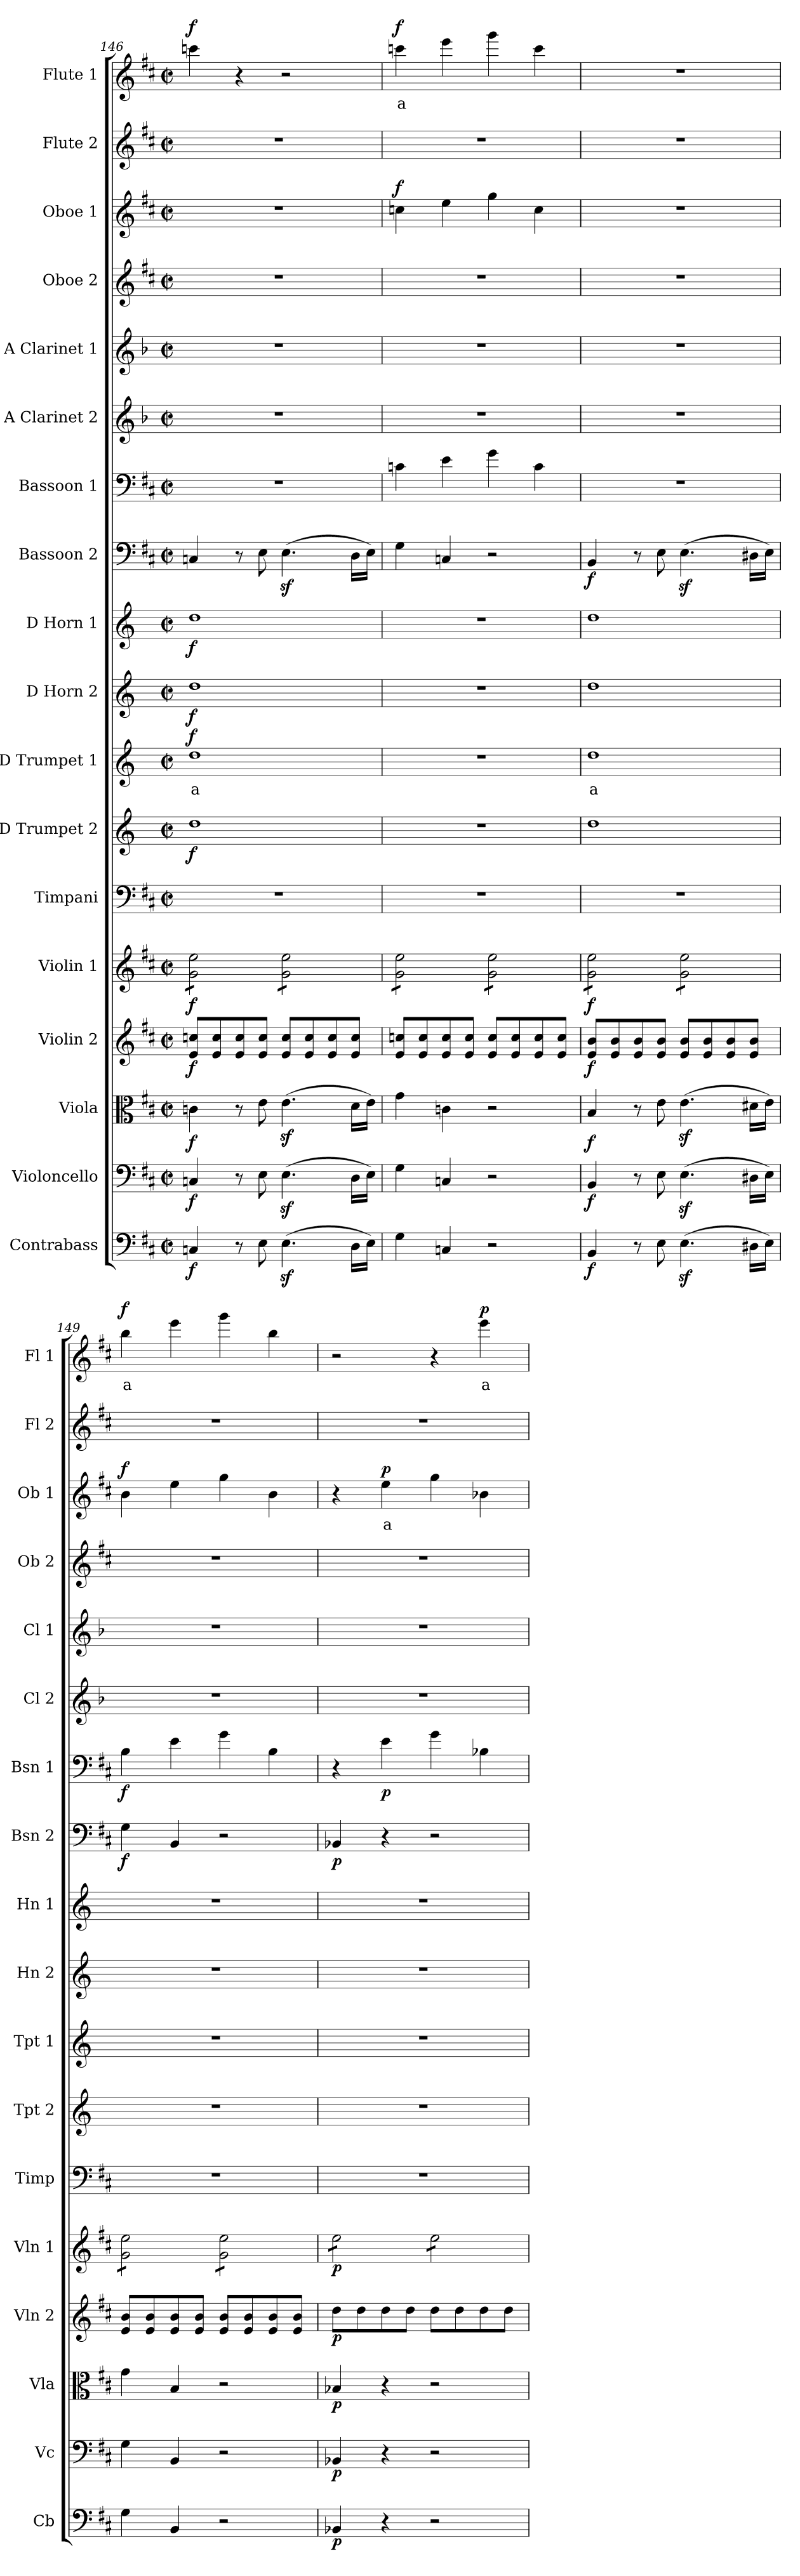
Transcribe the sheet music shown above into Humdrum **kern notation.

**kern	**dynam	**kern	**dynam	**kern	**dynam	**kern	**dynam	**kern	**dynam	**kern	**kern	**dynam	**kern	**text	**dynam	**kern	**dynam	**kern	**dynam	**kern	**dynam	**kern	**dynam	**kern	**kern	**kern	**kern	**text	**dynam	**kern	**kern	**text	**dynam
*part18	*part18	*part17	*part17	*part16	*part16	*part15	*part15	*part14	*part14	*part13	*part12	*part12	*part11	*part11	*part11	*part10	*part10	*part9	*part9	*part8	*part8	*part7	*part7	*part6	*part5	*part4	*part3	*part3	*part3	*part2	*part1	*part1	*part1
*staff18	*staff18	*staff17	*staff17	*staff16	*staff16	*staff15	*staff15	*staff14	*staff14	*staff13	*staff12	*staff12	*staff11	*staff11	*staff11	*staff10	*staff10	*staff9	*staff9	*staff8	*staff8	*staff7	*staff7	*staff6	*staff5	*staff4	*staff3	*staff3	*staff3	*staff2	*staff1	*staff1	*staff1
*I"Contrabass	*	*I"Violoncello	*	*I"Viola	*	*I"Violin 2	*	*I"Violin 1	*	*I"Timpani	*I"D Trumpet 2	*	*I"D Trumpet 1	*	*	*I"D Horn 2	*	*I"D Horn 1	*	*I"Bassoon 2	*	*I"Bassoon 1	*	*I"A Clarinet 2	*I"A Clarinet 1	*I"Oboe 2	*I"Oboe 1	*	*	*I"Flute 2	*I"Flute 1	*	*
*I'Cb	*	*I'Vc	*	*I'Vla	*	*I'Vln 2	*	*I'Vln 1	*	*I'Timp	*I'Tpt 2	*	*I'Tpt 1	*	*	*I'Hn 2	*	*I'Hn 1	*	*I'Bsn 2	*	*I'Bsn 1	*	*I'Cl 2	*I'Cl 1	*I'Ob 2	*I'Ob 1	*	*	*I'Fl 2	*I'Fl 1	*	*
*clefF4	*	*clefF4	*	*clefC3	*	*clefG2	*	*clefG2	*	*clefF4	*clefG2	*	*clefG2	*	*	*clefG2	*	*clefG2	*	*clefF4	*	*clefF4	*	*clefG2	*clefG2	*clefG2	*clefG2	*	*	*clefG2	*clefG2	*	*
*ITrd7c12	*	*	*	*	*	*	*	*	*	*	*ITrd-1c-2	*	*ITrd-1c-2	*	*	*ITrd6c10	*	*ITrd6c10	*	*	*	*	*	*ITrd2c3	*ITrd2c3	*	*	*	*	*	*	*	*
*k[f#c#]	*	*k[f#c#]	*	*k[f#c#]	*	*k[f#c#]	*	*k[f#c#]	*	*k[f#c#]	*k[f#c#]	*	*k[f#c#]	*	*	*k[f#c#]	*	*k[f#c#]	*	*k[f#c#]	*	*k[f#c#]	*	*k[f#c#]	*k[f#c#]	*k[f#c#]	*k[f#c#]	*	*	*k[f#c#]	*k[f#c#]	*	*
*M2/2	*	*M2/2	*	*M2/2	*	*M2/2	*	*M2/2	*	*M2/2	*M2/2	*	*M2/2	*	*	*M2/2	*	*M2/2	*	*M2/2	*	*M2/2	*	*M2/2	*M2/2	*M2/2	*M2/2	*	*	*M2/2	*M2/2	*	*
*met(c|)	*	*met(c|)	*	*met(c|)	*	*met(c|)	*	*met(c|)	*	*met(c|)	*met(c|)	*	*met(c|)	*	*	*met(c|)	*	*met(c|)	*	*met(c|)	*	*met(c|)	*	*met(c|)	*met(c|)	*met(c|)	*met(c|)	*	*	*met(c|)	*met(c|)	*	*
=146	=146	=146	=146	=146	=146	=146	=146	=146	=146	=146	=146	=146	=146	=146	=146	=146	=146	=146	=146	=146	=146	=146	=146	=146	=146	=146	=146	=146	=146	=146	=146	=146	=146
!	!LO:DY:b	!	!LO:DY:b	!	!LO:DY:b	!	!LO:DY:b	!	!LO:DY:b	!	!	!LO:DY:b	!	!LO:LY:b:color=#FF0000	!LO:DY:b	!	!LO:DY:b	!	!LO:DY:b	!	!	!	!	!	!	!	!	!	!	!	!	!	!LO:DY:b
*	*	*	*	*	*	*	*	*tremolo	*	*	*	*	*	*	*	*	*	*	*	*	*	*	*	*	*	*	*	*	*	*	*	*	*
4CCn/	f	4Cn/	f	4cn\	f	8e/ 8ccn/L	f	8g\ 8ee\L	f	1r	1ee	f	1ee	a	f	1e	f	1e	f	4Cn/	.	1r	.	1r	1r	1r	1r	.	.	1r	4cccn\	.	f
.	.	.	.	.	.	8e/ 8cc/	.	8g\ 8ee\	.	.	.	.	.	.	.	.	.	.	.	.	.	.	.	.	.	.	.	.	.	.	.	.	.
8r	.	8r	.	8r	.	8e/ 8cc/	.	8g\ 8ee\	.	.	.	.	.	.	.	.	.	.	.	8r	.	.	.	.	.	.	.	.	.	.	4r	.	.
8EE\	.	8E\	.	8e\	.	8e/ 8cc/J	.	8g\ 8ee\J	.	.	.	.	.	.	.	.	.	.	.	8E\	.	.	.	.	.	.	.	.	.	.	.	.	.
(4.EEz<\	.	(4.Ez<\	.	(4.ez<\	.	8e/ 8cc/L	.	8g\ 8ee\L	.	.	.	.	.	.	.	.	.	.	.	(4.Ez<\	.	.	.	.	.	.	.	.	.	.	2r	.	.
.	.	.	.	.	.	8e/ 8cc/	.	8g\ 8ee\	.	.	.	.	.	.	.	.	.	.	.	.	.	.	.	.	.	.	.	.	.	.	.	.	.
.	.	.	.	.	.	8e/ 8cc/	.	8g\ 8ee\	.	.	.	.	.	.	.	.	.	.	.	.	.	.	.	.	.	.	.	.	.	.	.	.	.
16DD\LL	.	16D\LL	.	16d\LL	.	8e/ 8cc/J	.	8g\ 8ee\J	.	.	.	.	.	.	.	.	.	.	.	16D\LL	.	.	.	.	.	.	.	.	.	.	.	.	.
16EE\JJ)	.	16E\JJ)	.	16e\JJ)	.	.	.	.	.	.	.	.	.	.	.	.	.	.	.	16E\JJ)	.	.	.	.	.	.	.	.	.	.	.	.	.
=147	=147	=147	=147	=147	=147	=147	=147	=147	=147	=147	=147	=147	=147	=147	=147	=147	=147	=147	=147	=147	=147	=147	=147	=147	=147	=147	=147	=147	=147	=147	=147	=147	=147
!	!	!	!	!	!	!	!	!	!	!	!	!	!	!	!	!	!	!	!	!	!	!	!	!	!	!	!	!	!LO:DY:b	!	!	!LO:LY:b:color=#FF0000	!LO:DY:b
4GG\	.	4G\	.	4g\	.	8e/ 8ccn/L	.	8g\ 8ee\L	.	1r	1r	.	1r	.	.	1r	.	1r	.	4G\	.	4cn\	.	1r	1r	1r	4ccn\	.	f	1r	4cccn\	a	f
.	.	.	.	.	.	8e/ 8cc/	.	8g\ 8ee\	.	.	.	.	.	.	.	.	.	.	.	.	.	.	.	.	.	.	.	.	.	.	.	.	.
4CCn/	.	4Cn/	.	4cn\	.	8e/ 8cc/	.	8g\ 8ee\	.	.	.	.	.	.	.	.	.	.	.	4Cn/	.	4e\	.	.	.	.	4ee\	.	.	.	4eee\	.	.
.	.	.	.	.	.	8e/ 8cc/J	.	8g\ 8ee\J	.	.	.	.	.	.	.	.	.	.	.	.	.	.	.	.	.	.	.	.	.	.	.	.	.
2r	.	2r	.	2r	.	8e/ 8cc/L	.	8g\ 8ee\L	.	.	.	.	.	.	.	.	.	.	.	2r	.	4g\	.	.	.	.	4gg\	.	.	.	4ggg\	.	.
.	.	.	.	.	.	8e/ 8cc/	.	8g\ 8ee\	.	.	.	.	.	.	.	.	.	.	.	.	.	.	.	.	.	.	.	.	.	.	.	.	.
.	.	.	.	.	.	8e/ 8cc/	.	8g\ 8ee\	.	.	.	.	.	.	.	.	.	.	.	.	.	4c\	.	.	.	.	4cc\	.	.	.	4ccc\	.	.
.	.	.	.	.	.	8e/ 8cc/J	.	8g\ 8ee\J	.	.	.	.	.	.	.	.	.	.	.	.	.	.	.	.	.	.	.	.	.	.	.	.	.
=148	=148	=148	=148	=148	=148	=148	=148	=148	=148	=148	=148	=148	=148	=148	=148	=148	=148	=148	=148	=148	=148	=148	=148	=148	=148	=148	=148	=148	=148	=148	=148	=148	=148
!	!LO:DY:b	!	!LO:DY:b	!	!LO:DY:b	!	!LO:DY:b	!	!LO:DY:b	!	!	!	!	!LO:LY:b:color=#FF0000	!	!	!	!	!	!	!LO:DY:b	!	!	!	!	!	!	!	!	!	!	!	!
4BBB/	f	4BB/	f	4B/	f	8e/ 8b/L	f	8g\ 8ee\L	f	1r	1ee	.	1ee	a	.	1e	.	1e	.	4BB/	f	1r	.	1r	1r	1r	1r	.	.	1r	1r	.	.
.	.	.	.	.	.	8e/ 8b/	.	8g\ 8ee\	.	.	.	.	.	.	.	.	.	.	.	.	.	.	.	.	.	.	.	.	.	.	.	.	.
8r	.	8r	.	8r	.	8e/ 8b/	.	8g\ 8ee\	.	.	.	.	.	.	.	.	.	.	.	8r	.	.	.	.	.	.	.	.	.	.	.	.	.
8EE\	.	8E\	.	8e\	.	8e/ 8b/J	.	8g\ 8ee\J	.	.	.	.	.	.	.	.	.	.	.	8E\	.	.	.	.	.	.	.	.	.	.	.	.	.
(4.EEz<\	.	(4.Ez<\	.	(4.ez<\	.	8e/ 8b/L	.	8g\ 8ee\L	.	.	.	.	.	.	.	.	.	.	.	(4.Ez<\	.	.	.	.	.	.	.	.	.	.	.	.	.
.	.	.	.	.	.	8e/ 8b/	.	8g\ 8ee\	.	.	.	.	.	.	.	.	.	.	.	.	.	.	.	.	.	.	.	.	.	.	.	.	.
.	.	.	.	.	.	8e/ 8b/	.	8g\ 8ee\	.	.	.	.	.	.	.	.	.	.	.	.	.	.	.	.	.	.	.	.	.	.	.	.	.
16DD#X\LL	.	16D#X\LL	.	16d#X\LL	.	8e/ 8b/J	.	8g\ 8ee\J	.	.	.	.	.	.	.	.	.	.	.	16D#X\LL	.	.	.	.	.	.	.	.	.	.	.	.	.
16EE\JJ)	.	16E\JJ)	.	16e\JJ)	.	.	.	.	.	.	.	.	.	.	.	.	.	.	.	16E\JJ)	.	.	.	.	.	.	.	.	.	.	.	.	.
=149	=149	=149	=149	=149	=149	=149	=149	=149	=149	=149	=149	=149	=149	=149	=149	=149	=149	=149	=149	=149	=149	=149	=149	=149	=149	=149	=149	=149	=149	=149	=149	=149	=149
!	!	!	!	!	!	!	!	!	!	!	!	!	!	!	!	!	!	!	!	!	!LO:DY:b	!	!LO:DY:b	!	!	!	!	!	!LO:DY:b	!	!	!LO:LY:b:color=#FF0000	!LO:DY:b
4GG\	.	4G\	.	4g\	.	8e/ 8b/L	.	8g\ 8ee\L	.	1r	1r	.	1r	.	.	1r	.	1r	.	4G\	f	4B\	f	1r	1r	1r	4b\	.	f	1r	4bb\	a	f
.	.	.	.	.	.	8e/ 8b/	.	8g\ 8ee\	.	.	.	.	.	.	.	.	.	.	.	.	.	.	.	.	.	.	.	.	.	.	.	.	.
4BBB/	.	4BB/	.	4B/	.	8e/ 8b/	.	8g\ 8ee\	.	.	.	.	.	.	.	.	.	.	.	4BB/	.	4e\	.	.	.	.	4ee\	.	.	.	4eee\	.	.
.	.	.	.	.	.	8e/ 8b/J	.	8g\ 8ee\J	.	.	.	.	.	.	.	.	.	.	.	.	.	.	.	.	.	.	.	.	.	.	.	.	.
2r	.	2r	.	2r	.	8e/ 8b/L	.	8g\ 8ee\L	.	.	.	.	.	.	.	.	.	.	.	2r	.	4g\	.	.	.	.	4gg\	.	.	.	4ggg\	.	.
.	.	.	.	.	.	8e/ 8b/	.	8g\ 8ee\	.	.	.	.	.	.	.	.	.	.	.	.	.	.	.	.	.	.	.	.	.	.	.	.	.
.	.	.	.	.	.	8e/ 8b/	.	8g\ 8ee\	.	.	.	.	.	.	.	.	.	.	.	.	.	4B\	.	.	.	.	4b\	.	.	.	4bb\	.	.
.	.	.	.	.	.	8e/ 8b/J	.	8g\ 8ee\J	.	.	.	.	.	.	.	.	.	.	.	.	.	.	.	.	.	.	.	.	.	.	.	.	.
=150	=150	=150	=150	=150	=150	=150	=150	=150	=150	=150	=150	=150	=150	=150	=150	=150	=150	=150	=150	=150	=150	=150	=150	=150	=150	=150	=150	=150	=150	=150	=150	=150	=150
!	!LO:DY:b	!	!LO:DY:b	!	!LO:DY:b	!	!LO:DY:b	!	!LO:DY:b	!	!	!	!	!	!	!	!	!	!	!	!LO:DY:b	!	!	!	!	!	!	!	!	!	!	!	!
4BBB-X/	p	4BB-X/	p	4B-X/	p	8dd\L	p	8ee\L	p	1r	1r	.	1r	.	.	1r	.	1r	.	4BB-X/	p	4r	.	1r	1r	1r	4r	.	.	1r	2r	.	.
.	.	.	.	.	.	8dd\	.	8ee\	.	.	.	.	.	.	.	.	.	.	.	.	.	.	.	.	.	.	.	.	.	.	.	.	.
!	!	!	!	!	!	!	!	!	!	!	!	!	!	!	!	!	!	!	!	!	!	!	!LO:DY:b	!	!	!	!	!LO:LY:b:color=#FF0000	!LO:DY:b	!	!	!	!
4r	.	4r	.	4r	.	8dd\	.	8ee\	.	.	.	.	.	.	.	.	.	.	.	4r	.	4e\	p	.	.	.	4ee\	a	p	.	.	.	.
.	.	.	.	.	.	8dd\J	.	8ee\J	.	.	.	.	.	.	.	.	.	.	.	.	.	.	.	.	.	.	.	.	.	.	.	.	.
2r	.	2r	.	2r	.	8dd\L	.	8ee\L	.	.	.	.	.	.	.	.	.	.	.	2r	.	4g\	.	.	.	.	4gg\	.	.	.	4r	.	.
.	.	.	.	.	.	8dd\	.	8ee\	.	.	.	.	.	.	.	.	.	.	.	.	.	.	.	.	.	.	.	.	.	.	.	.	.
!	!	!	!	!	!	!	!	!	!	!	!	!	!	!	!	!	!	!	!	!	!	!	!	!	!	!	!	!	!	!	!	!LO:LY:b:color=#FF0000	!LO:DY:b
.	.	.	.	.	.	8dd\	.	8ee\	.	.	.	.	.	.	.	.	.	.	.	.	.	4B-X\	.	.	.	.	4b-X\	.	.	.	4eee\	a	p
.	.	.	.	.	.	8dd\J	.	8ee\J	.	.	.	.	.	.	.	.	.	.	.	.	.	.	.	.	.	.	.	.	.	.	.	.	.
*	*	*	*	*	*	*	*	*Xtremolo	*	*	*	*	*	*	*	*	*	*	*	*	*	*	*	*	*	*	*	*	*	*	*	*	*
=	=	=	=	=	=	=	=	=	=	=	=	=	=	=	=	=	=	=	=	=	=	=	=	=	=	=	=	=	=	=	=	=	=
*-	*-	*-	*-	*-	*-	*-	*-	*-	*-	*-	*-	*-	*-	*-	*-	*-	*-	*-	*-	*-	*-	*-	*-	*-	*-	*-	*-	*-	*-	*-	*-	*-	*-
